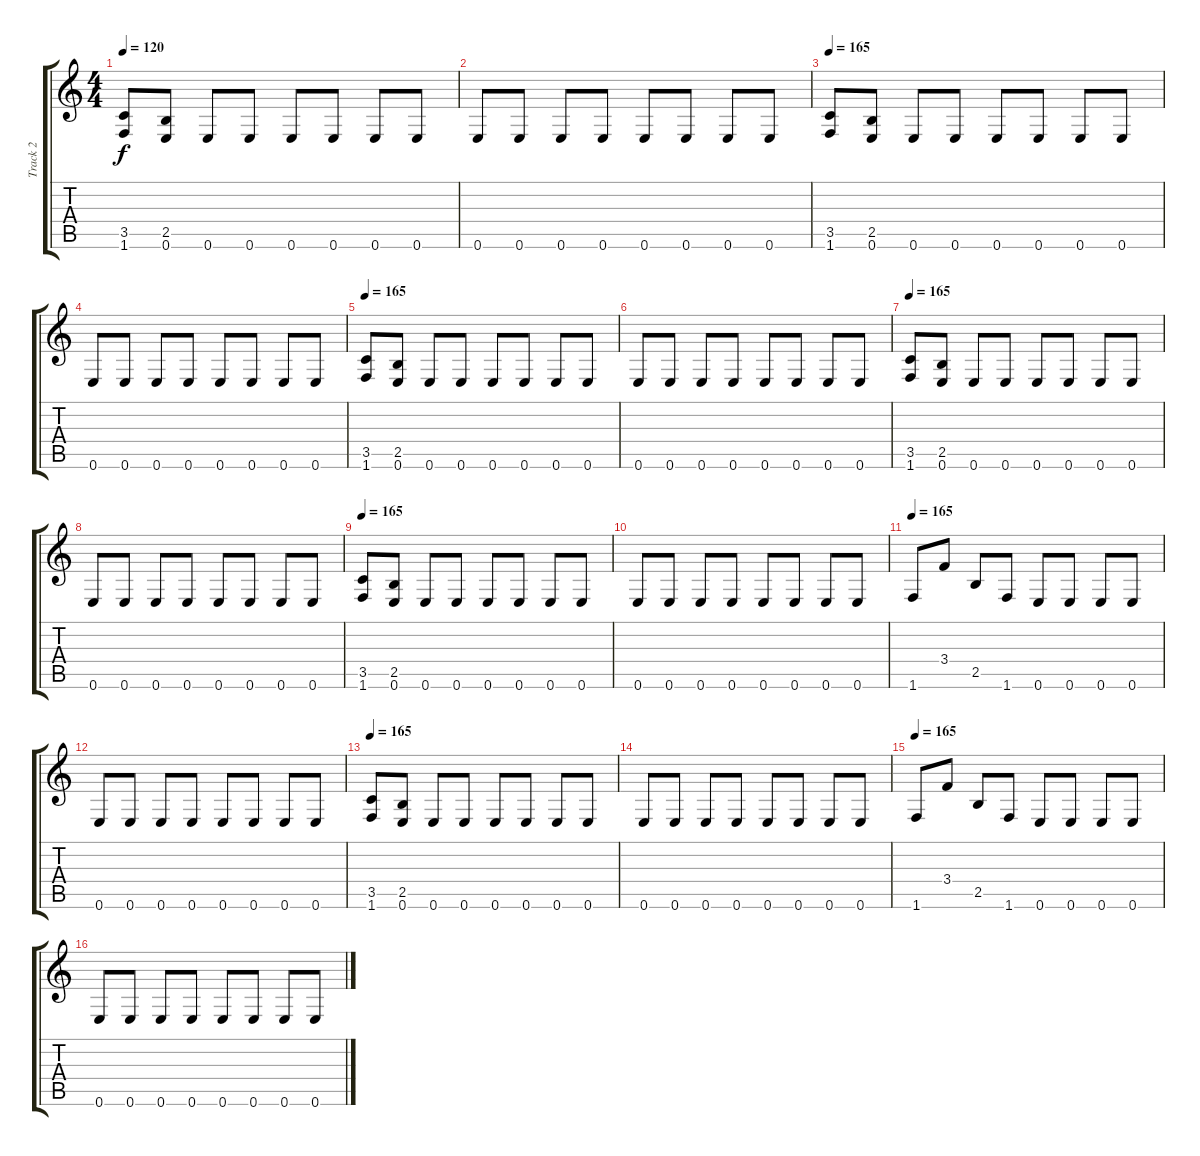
\track ("Track 2" "Track 2") {instrument distortionguitar}
\staff {score tabs}
\tuning (E4 B3 G3 D3 A2 E2) {hide}
\ts (4 4)
\tempo 120
\tempo 165
\tempo 120
\clef g2
\ks c
(3.5 1.6).8{dy f instrument distortionguitar} (2.5 0.6).8 0.6.8 0.6.8 0.6.8 0.6.8 0.6.8 0.6.8 |
0.6.8 0.6.8 0.6.8 0.6.8 0.6.8 0.6.8 0.6.8 0.6.8 |
\tempo 165
(3.5 1.6).8 (2.5 0.6).8 0.6.8 0.6.8 0.6.8 0.6.8 0.6.8 0.6.8 |
0.6.8 0.6.8 0.6.8 0.6.8 0.6.8 0.6.8 0.6.8 0.6.8 |
\tempo 165
(3.5 1.6).8 (2.5 0.6).8 0.6.8 0.6.8 0.6.8 0.6.8 0.6.8 0.6.8 |
0.6.8 0.6.8 0.6.8 0.6.8 0.6.8 0.6.8 0.6.8 0.6.8 |
\tempo 165
(3.5 1.6).8 (2.5 0.6).8 0.6.8 0.6.8 0.6.8 0.6.8 0.6.8 0.6.8 |
0.6.8 0.6.8 0.6.8 0.6.8 0.6.8 0.6.8 0.6.8 0.6.8 |
\tempo 165
(3.5 1.6).8 (2.5 0.6).8 0.6.8 0.6.8 0.6.8 0.6.8 0.6.8 0.6.8 |
0.6.8 0.6.8 0.6.8 0.6.8 0.6.8 0.6.8 0.6.8 0.6.8 |
\tempo 165
1.6.8 3.4.8 2.5.8 1.6.8 0.6.8 0.6.8 0.6.8 0.6.8 |
0.6.8 0.6.8 0.6.8 0.6.8 0.6.8 0.6.8 0.6.8 0.6.8 |
\tempo 165
(3.5 1.6).8 (2.5 0.6).8 0.6.8 0.6.8 0.6.8 0.6.8 0.6.8 0.6.8 |
0.6.8 0.6.8 0.6.8 0.6.8 0.6.8 0.6.8 0.6.8 0.6.8 |
\tempo 165
1.6.8 3.4.8 2.5.8 1.6.8 0.6.8 0.6.8 0.6.8 0.6.8 |
0.6.8 0.6.8 0.6.8 0.6.8 0.6.8 0.6.8 0.6.8 0.6.8
